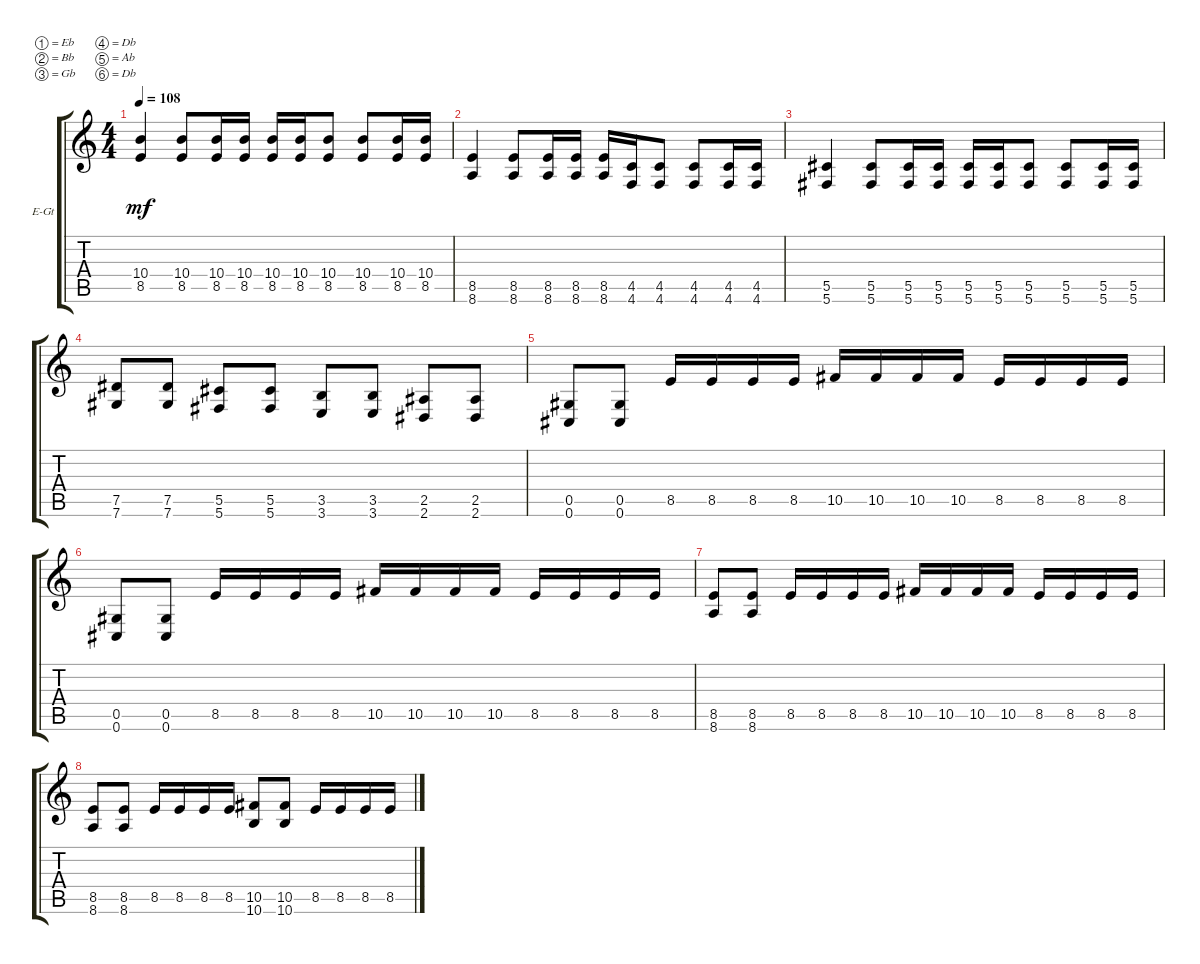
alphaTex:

\defaultSystemsLayout 4
\bracketExtendMode groupsimilarinstruments
\firstSystemTrackNameOrientation horizontal
\otherSystemsTrackNameOrientation horizontal
\track ("Electric Guitar" "E-Gt") {instrument distortionguitar}
\staff {score tabs}
\tuning (Eb4 Bb3 Gb3 Db3 Ab2 Db2)
\ts (4 4)
\tempo 108
\clef g2
\ks c
(8.5 10.4).4{dy mf} (8.5 10.4).8 (8.5 10.4).16 (8.5 10.4).16 (8.5 10.4).16 (8.5 10.4).16 (8.5 10.4).8 (8.5 10.4).8 (8.5 10.4).16 (8.5 10.4).16 |
(8.6 8.5).4 (8.6 8.5).8 (8.6 8.5).16 (8.6 8.5).16 (8.6 8.5).16 (4.6 4.5).16 (4.6 4.5).8 (4.6 4.5).8 (4.6 4.5).16 (4.6 4.5).16 |
(5.6 5.5).4 (5.6 5.5).8 (5.6 5.5).16 (5.6 5.5).16 (5.6 5.5).16 (5.6 5.5).16 (5.6 5.5).8 (5.6 5.5).8 (5.6 5.5).16 (5.5 5.6).16 |
(7.6 7.5).8 (7.6 7.5).8 (5.6 5.5).8 (5.6 5.5).8 (3.6 3.5).8 (3.6 3.5).8 (2.6 2.5).8 (2.6 2.5).8 |
(0.6 0.5).8 (0.6 0.5).8 8.5.16 8.5.16 8.5.16 8.5.16 10.5.16 10.5.16 10.5.16 10.5.16 8.5.16 8.5.16 8.5.16 8.5.16 |
(0.6 0.5).8 (0.6 0.5).8 8.5.16 8.5.16 8.5.16 8.5.16 10.5.16 10.5.16 10.5.16 10.5.16 8.5.16 8.5.16 8.5.16 8.5.16 |
(8.6 8.5).8 (8.6 8.5).8 8.5.16 8.5.16 8.5.16 8.5.16 10.5.16 10.5.16 10.5.16 10.5.16 8.5.16 8.5.16 8.5.16 8.5.16 |
(8.6 8.5).8 (8.6 8.5).8 8.5.16 8.5.16 8.5.16 8.5.16 (10.5 10.6).8 (10.5 10.6).8 8.5.16 8.5.16 8.5.16 8.5.16
